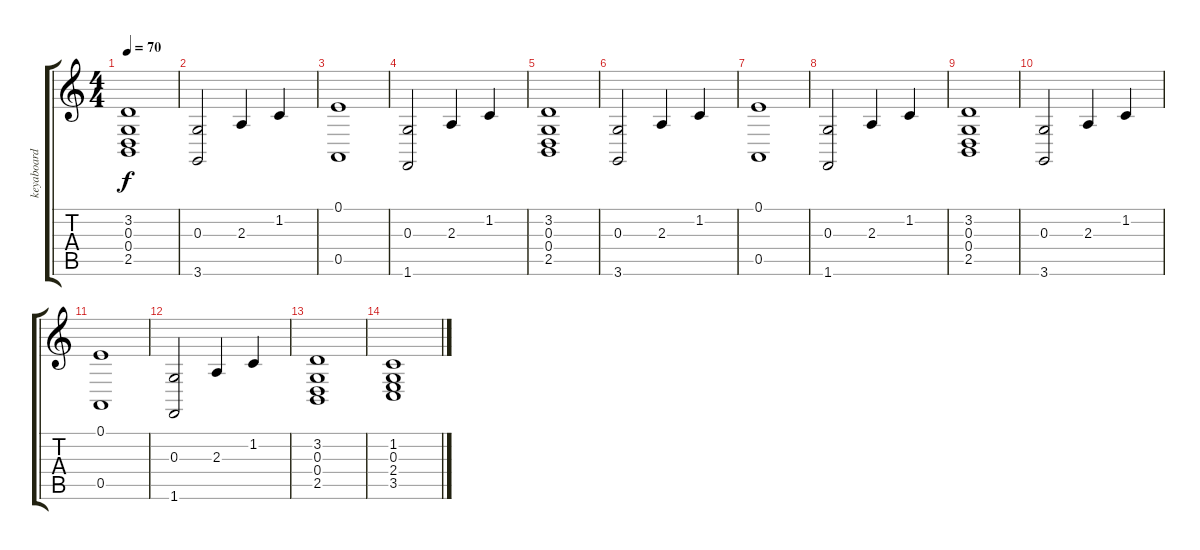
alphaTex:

\track ("keyaboard 1" "keyaboard ") {instrument churchorgan}
\staff {score tabs}
\tuning (E4 B3 G3 D3 A2 E2) {hide}
\ts (4 4)
\tempo 70
\clef g2
\ks c
(3.2 0.3 0.4 2.5).1{dy f} |
(0.3 3.6).2 2.3.4 1.2.4 |
(0.1 0.5).1 |
(0.3 1.6).2 2.3.4 1.2.4 |
(3.2 0.3 0.4 2.5).1 |
(0.3 3.6).2 2.3.4 1.2.4 |
(0.1 0.5).1 |
(0.3 1.6).2 2.3.4 1.2.4 |
(3.2 0.3 0.4 2.5).1 |
(0.3 3.6).2 2.3.4 1.2.4 |
(0.1 0.5).1 |
(0.3 1.6).2 2.3.4 1.2.4 |
(3.2 0.3 0.4 2.5).1 |
(1.2 0.3 2.4 3.5).1
